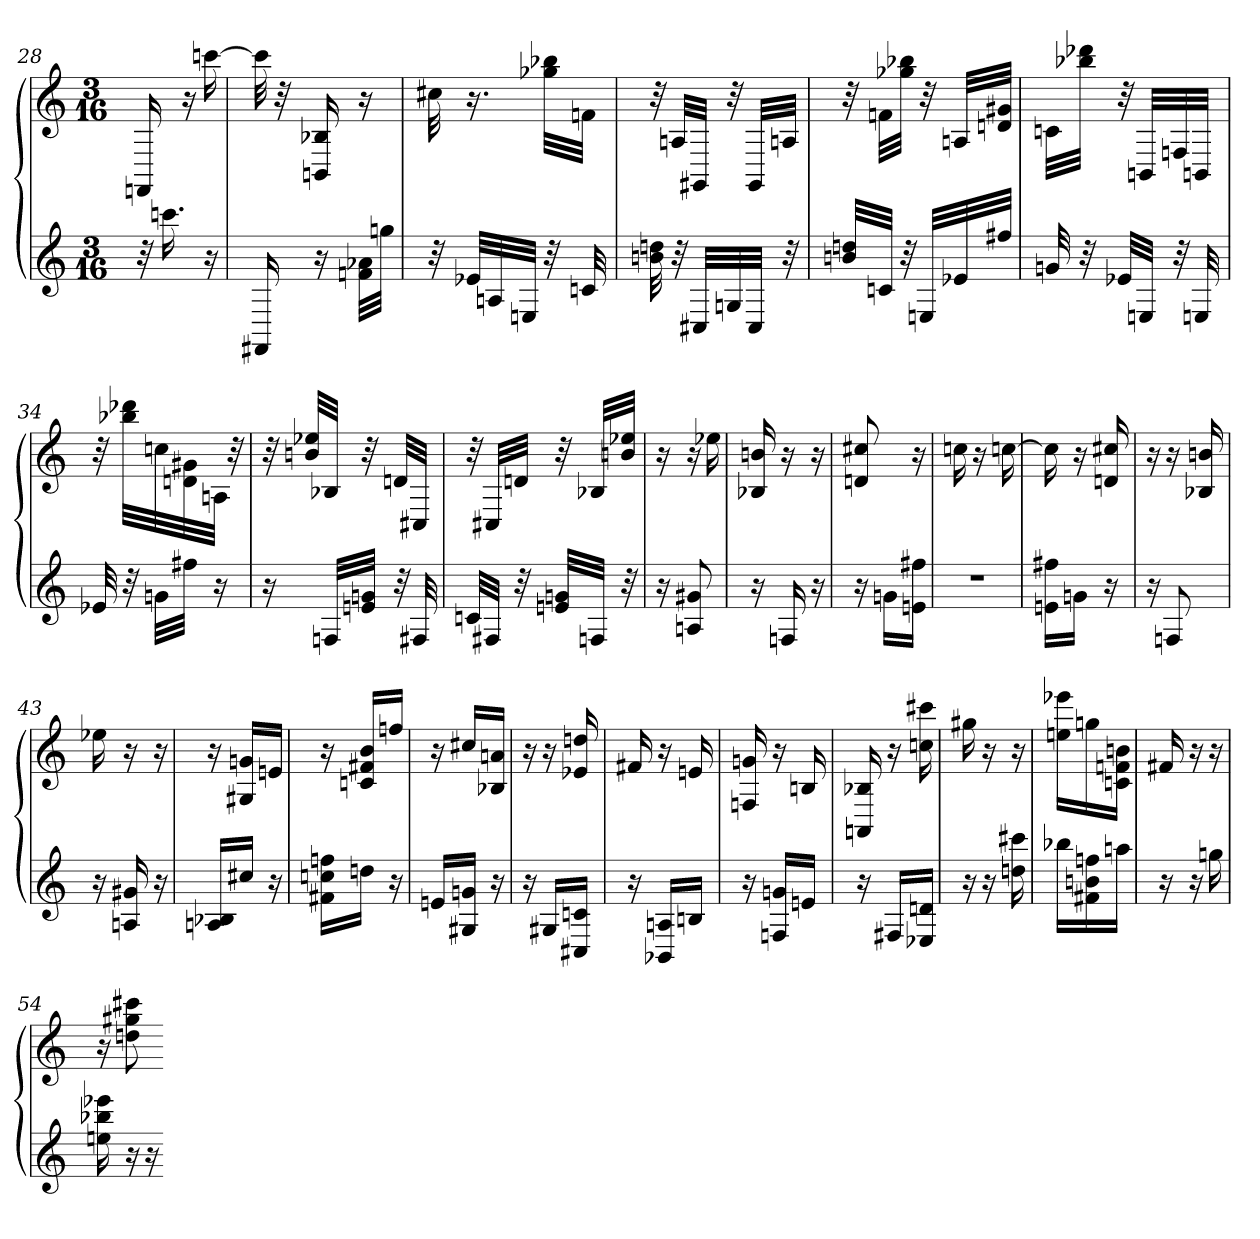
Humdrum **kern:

**kern	**kern
*part1	*part1
*staff2	*staff1
*M3/16	*M3/16
=28	=28
32r	16FFn
16.cccn	.
.	16r
16r	[16cccn
=29	=29
16FF#X	32ccc]
.	32r
16r	16BBn 16B-X
32fn 32a-XLLL	16r
32ggnJJJ	.
=30	=30
32r	32cc#X
32e-XLLL	16.r
32An	.
32EnJJJ	.
32r	32gg-X 32bb-XLLL
32cn	32fnJJJ
=31	=31
32bn 32ddn	32r
32r	32AnLLL
32C#XLLL	32GG#XJJJ
32Gn	32r
32C#JJJ	32GG#LLL
32r	32AnJJJ
=32	=32
32bn 32ddnLLL	32r
32cnJJJ	32fnLLL
32r	32gg-X 32bb-XJJJ
32EnLLL	32r
32e-X	32AnLLL
32ff#XJJJ	32dn 32g#XJJJ
=33	=33
32gn	32cnLLL
32r	32bb-X 32ddd-XJJJ
32e-XLLL	32r
32EnJJJ	32BBnLLL
32r	32Fn
32En	32BBnJJJ
=34	=34
32e-X	32r
32r	32bb-X 32ddd-XLLL
32gnLLL	32ccn
32ff#XJJJ	32dn 32g#X
16r	32AnJJJ
.	32r
=35	=35
16r	32r
.	32bn 32ee-XLLL
32FnLLL	32B-XJJJ
32en 32gnJJJ	32r
32r	32dnLLL
32F#X	32C#XJJJ
=36	=36
32cnLLL	32r
32F#XJJJ	32C#XLLL
32r	32dnJJJ
32en 32gnLLL	32r
32FnJJJ	32B-XLLL
32r	32bn 32ee-XJJJ
=37	=37
16r	16r
8An 8g#X	16r
.	16ee-X
=38	=38
16r	16B-X 16bn
16Fn	16r
16r	16r
=39	=39
16r	8dn 8cc#X
16gnLL	.
16en 16ff#XJJ	16r
=40	=40
8.r	16ccn
.	16r
.	[16ccn
=41	=41
16en 16ff#XLL	16cc]
16gnJJ	16r
16r	16dn 16cc#X
=42	=42
16r	16r
8Fn	16r
.	16B-X 16bn
=43	=43
16r	16ee-X
16An 16g#X	16r
16r	16r
=44	=44
16An 16B-XLL	16r
16cc#XJJ	16G#X 16gnLL
16r	16enJJ
=45	=45
16f#X 16ccn 16ffnLL	16r
16ddnJJ	16cn 16f#X 16bLL
16r	16ffnJJ
=46	=46
16enLL	16r
16G#X 16gnJJ	16cc#XLL
16r	16B-X 16anJJ
=47	=47
16r	16r
16G#XLL	16r
16C#X 16cnJJ	16e-X 16ddn
=48	=48
16r	16f#X
16BB-X 16AnLL	16r
16BnJJ	16en
=49	=49
16r	16Fn 16gn
16Fn 16gnLL	16r
16enJJ	16Bn
=50	=50
16r	16AAn 16B-X
16F#XLL	16r
16E-X 16dnJJ	16ccn 16ccc#X
=51	=51
16r	16gg#X
16r	16r
16ddn 16ccc#X	16r
=52	=52
16bb-XLL	16een 16eee-XLL
16f#X 16bn 16ffn	16ggn
16aanJJ	16cn 16fn 16bnJJ
=53	=53
16r	16f#X
16r	16r
16ggn	16r
=54	=54
16een 16bb-X 16eee-X	16r
16r	8ddn 8gg#X 8ccc#X
16r	.
=-	=-
*-	*-
